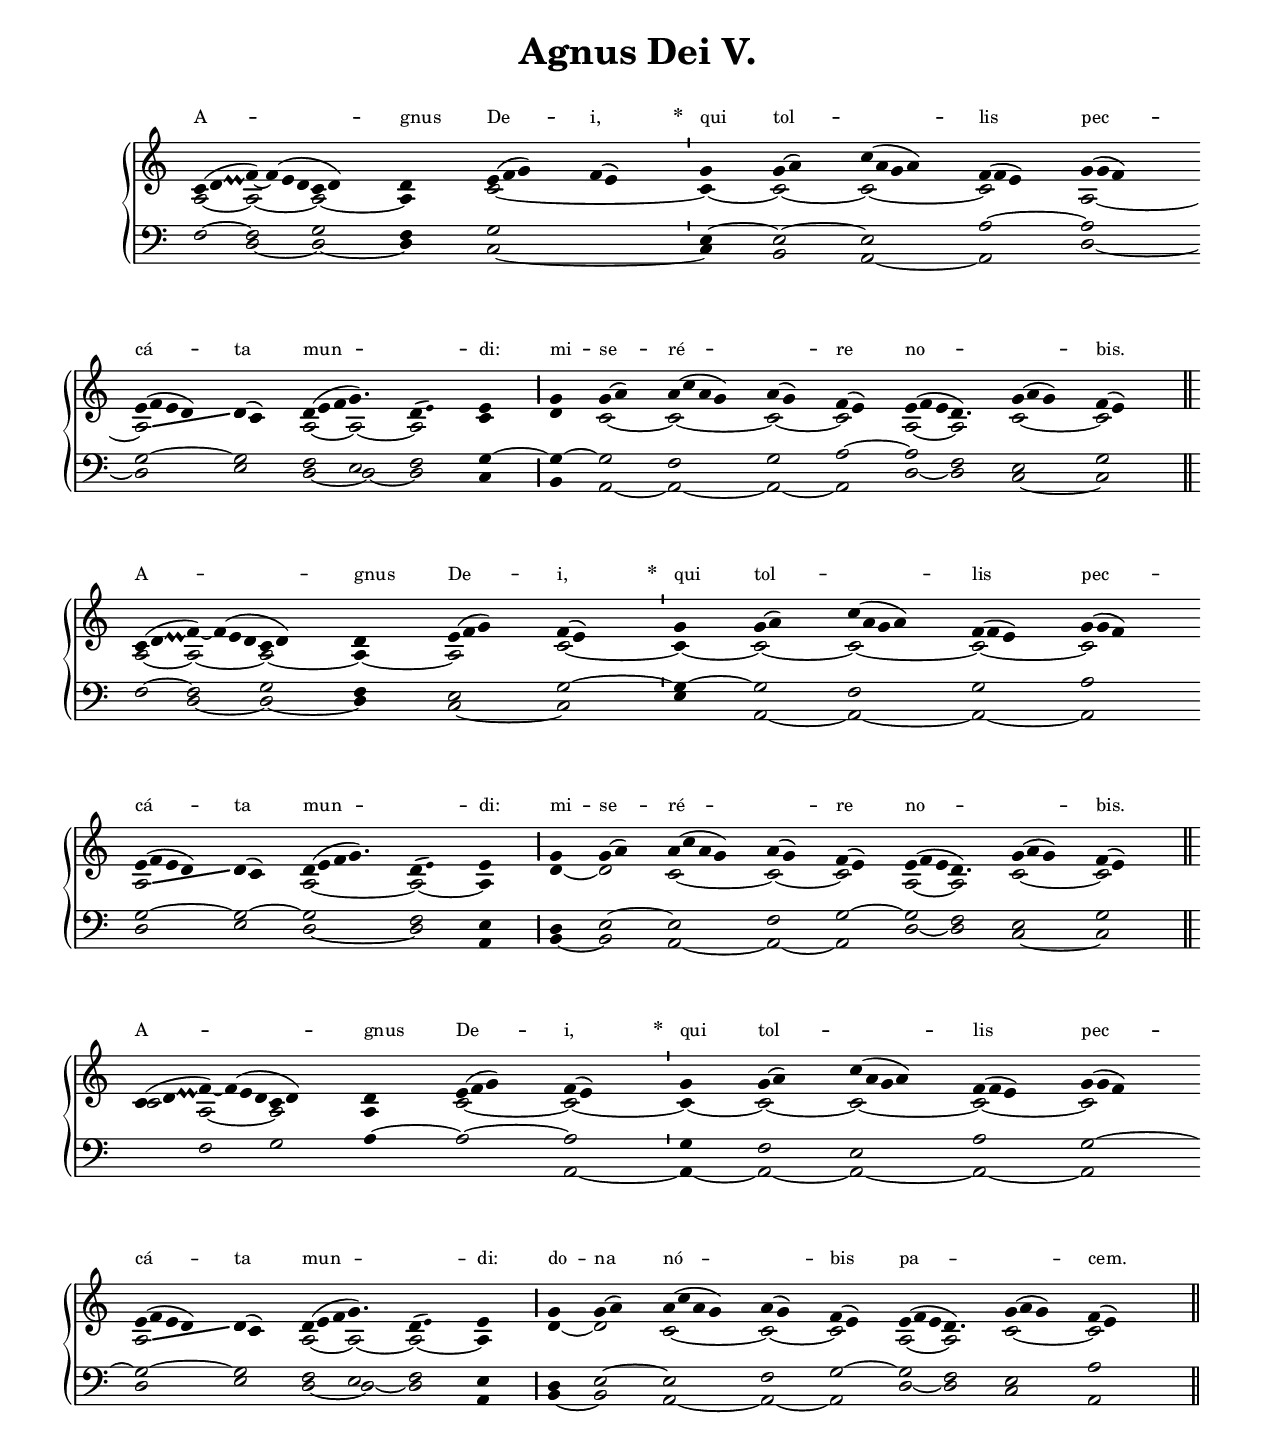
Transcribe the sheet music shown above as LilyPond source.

\version "2.18"
\include "gregorian.ly"
\include "noh2.ily"

%Page reference: page v.34
%(volume.page)

global = {
 \key e \phrygian
 \cadenzaOn 
 \override Glissando #'thickness = #2.0
}

\header {
  title = \markup \center-column {"Agnus Dei V." \vspace #1 }
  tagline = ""
  composer = ""
}

\paper {
 #(include-special-characters)
  oddHeaderMarkup = \markup \fill-line {
    \line {}
    \center-column {
      \on-the-fly #first-page     " "
      \on-the-fly #not-first-page ""
    }
    \line { \on-the-fly #print-page-number-check-first \fromproperty #'page:page-number-string }
  }
  evenHeaderMarkup = \markup \fill-line {
    \line { \on-the-fly #print-page-number-check-first \fromproperty #'page:page-number-string }
    \center-column { "" }
    \line {}
  }
}

chantText = \lyricmode {
A -- gnus De -- i, 
\set stanza = " * " qui tol -- _ lis pec -- cá -- ta mun -- _ di: 
mi -- se -- ré -- _ re no -- _ bis. 
A -- gnus De -- i, 
\set stanza = " * " qui tol -- _ lis pec -- cá -- ta mun -- _ di: 
mi -- se -- ré -- _ re no -- _ bis. 
A -- gnus De -- i, 
\set stanza = " * " qui tol -- _ lis pec -- cá -- ta mun -- _ di: 
do -- na nó -- _ bis pa -- _ cem. }

chantMusic = {
\tieDown   c'4 ( d'4 \quil e' f'4) ~ f'4 ( e'4 d'4 c'4 d'4) d'4 e'4 ( f'4 g'4) f'4 ( e'4) \divisioMinima
 g'4 g'4 ( a'4) c''4 ( a'4 g'4 a'4) f'4 ( f'4 e'4) g'4 ( g'4 f'4) \forceBreak
 e'4 ( f'4 e'4 d'4) d'4 ( c'4) d'4 ( e'4 f'4 g'4.) d'4 ( \once \tweak #'font-size #-4 e' ) e'4 \divisioMaior
 g'4 g'4 ( a'4) a'4 ( c''4 a'4 g'4) a'4 ( g'4) f'4 ( e'4) e'4 ( f'4 e'4 d'4.) g'4 ( a'4 g'4) f'4 ( e'4) \finalis
 \forceBreak
 c'4 ( d'4 \quil e' f'4) ~ f'4 ( e'4 d'4 c'4 d'4) d'4 e'4 ( f'4 g'4) f'4 ( e'4) \divisioMinima
 g'4 g'4 ( a'4) c''4 ( a'4 g'4 a'4) f'4 ( f'4 e'4) g'4 ( g'4 f'4) \forceBreak
 e'4 ( f'4 e'4 d'4) d'4 ( c'4) d'4 ( e'4 f'4 g'4.) d'4 ( \once \tweak #'font-size #-4 e' ) e'4 \divisioMaior
 g'4 g'4 ( a'4) a'4 ( c''4 a'4 g'4) a'4 ( g'4) f'4 ( e'4) e'4 ( f'4 e'4 d'4.) g'4 ( a'4 g'4) f'4 ( e'4) \finalis
 \forceBreak
 c'4 ( d'4 \quil e' f'4) ~ f'4 ( e'4 d'4 c'4 d'4) d'4 e'4 ( f'4 g'4) f'4 ( e'4) \divisioMinima
 g'4 g'4 ( a'4) c''4 ( a'4 g'4 a'4) f'4 ( f'4 e'4) g'4 ( g'4 f'4) \forceBreak
 e'4 ( f'4 e'4 d'4) d'4 ( c'4) d'4 ( e'4 f'4 g'4.) d'4 ( \once \tweak #'font-size #-4 e' ) e'4 \divisioMaior
 g'4 g'4 ( a'4) a'4 ( c''4 a'4 g'4) a'4 ( g'4) f'4 ( e'4) e'4 ( f'4 e'4 d'4.) g'4 ( a'4 g'4) f'4 ( e'4) \finalis

}

altoMusic = {
a2*3/2 ~ a2*4/2 ~ a2 ~ a4 c'2*5/2 ~ \divisioMinima
c'4 ~ c'2 ~ c'2*4/2 ~ c'2*3/2 a2*3/2 ~ a2*4/2 -\tweak Glissando.Y-offset #-0.8 \glissando d'4 c'4 a2*3/2 ~ a2*3/4 ~ a2 c'4 \divisioMaior
d'4 c'2 ~ c'2*4/2 ~ c'2 ~ c'2 a2*3/2 ~ a2*3/4 c'2*3/2 ~ c'2 \finalis
a2*3/2 ~ a2*4/2 ~ a2 ~ a4 ~ a2*3/2 c'2 ~ \divisioMinima
c'4 ~ c'2 ~ c'2*4/2 ~ c'2*3/2 ~ c'2*3/2 a2*4/2 -\tweak Glissando.Y-offset #-0.8 \glissando d'4 c'4 a2*9/4 ~ a2 ~ a4 \divisioMaior
d'4 ~ d'2 c'2*4/2 ~ c'2 ~ c'2 a2*3/2 ~ a2*3/4 c'2*3/2 ~ c'2 \finalis
c'2*3/2 a2*4/2 ~ a2 a4 c'2*3/2 ~ c'2 ~ \divisioMinima
c'4 ~ c'2 ~ c'2*4/2 ~ c'2*3/2 ~ c'2*3/2 a2*4/2 -\tweak Glissando.Y-offset #-0.8 \glissando d'4 c'4 a2*3/2 ~ a2*3/4 ~ a2 ~ a4 \divisioMaior
d'4 ~ d'2 c'2*4/2 ~ c'2 ~ c'2 a2*3/2 ~ a2*3/4 c'2*3/2 ~ c'2 \finalis
}

tenorMusic = {
f2*3/2 ~ f2*4/2 g2 f4 g2*5/2 \divisioMinima
e4 ~ e2 ~ e2*4/2 a2*3/2 ~ a2*3/2 g2*4/2 ~ g2 f2*3/2 e2*3/4 f2 g4 ~ \divisioMaior
g4 ~ g2 f2*4/2 g2 a2 ~ a2*3/2 f2*3/4 e2*3/2 g2 \finalis
f2*3/2 ~ f2*4/2 g2 f4 e2*3/2 g2 ~ \divisioMinima
g4 ~ g2 f2*4/2 g2*3/2 a2*3/2 g2*4/2 ~ g2 ~ g2*9/4 f2 e4 \divisioMaior
d4 e2 ~ e2*4/2 f2 g2 ~ g2*3/2 f2*3/4 e2*3/2 g2 \finalis
r2*3/2 f2*4/2 g2 a4 ~ a2*3/2 ~ a2 \divisioMinima
g4 f2 e2*4/2 a2*3/2 g2*3/2 ~ g2*4/2 ~ g2 f2*3/2 e2*3/4 f2 e4 \divisioMaior
d4 e2 ~ e2*4/2 f2 g2 ~ g2*3/2 f2*3/4 e2*3/2 a2 \finalis
}

bassMusic = {
r2*3/2 d2*4/2 ~ d2 ~ d4 c2*5/2 ~ \divisioMinima
c4 b,2 a,2*4/2 ~ a,2*3/2 d2*3/2 ~ d2*4/2 e2 d2*3/2 ~ d2*3/4 ~ d2 c4 \divisioMaior
b,4 a,2 ~ a,2*4/2 ~ a,2 ~ a,2 d2*3/2 ~ d2*3/4 c2*3/2 ~ c2 \finalis
r2*3/2 d2*4/2 ~ d2 ~ d4 c2*3/2 ~ c2 \divisioMinima
e4 a,2 ~ a,2*4/2 ~ a,2*3/2 ~ a,2*3/2 d2*4/2 e2 d2*9/4 ~ d2 a,4 \divisioMaior
b,4 ~ b,2 a,2*4/2 ~ a,2 ~ a,2 d2*3/2 ~ d2*3/4 c2*3/2 ~ c2 \finalis
r2*3/2 r2*4/2 r2*6/2 a,2 ~ \divisioMinima
a,4 ~ a,2 ~ a,2*4/2 ~ a,2*3/2 ~ a,2*3/2 d2*4/2 e2 d2*3/2 ~ d2*3/4 ~ d2 a,4 \divisioMaior
b,4 ~ b,2 a,2*4/2 ~ a,2 ~ a,2 d2*3/2 ~ d2*3/4 c2*3/2 a,2 \finalis
}

voiceLines = {
\voiceLineStyle


}

\score{
  <<
    \new Lyrics
    \new GrandStaff <<
      \set GrandStaff.autoBeaming = ##f
      \set GrandStaff.instrumentName = \markup \center-column {
        ""
      }
      \new Staff = up <<
        \new Voice = "chant" {
          \voiceOne \global \chantMusic
        }
        \new Voice {
          \voiceTwo \global \altoMusic
        }
      >>

      \new Staff = down <<
        \clef bass
        \new Voice {
          \voiceOne \global \tenorMusic
        }
        \new Voice {
          \voiceTwo \global \bassMusic
        }
	\new Voice {
        \voiceThree \global \voiceLines
        }
      >>
    >>
    \context Lyrics {
      \lyricsto chant {
      \chantText
    }
    }
  >>
  \layout{
  }
  
}
